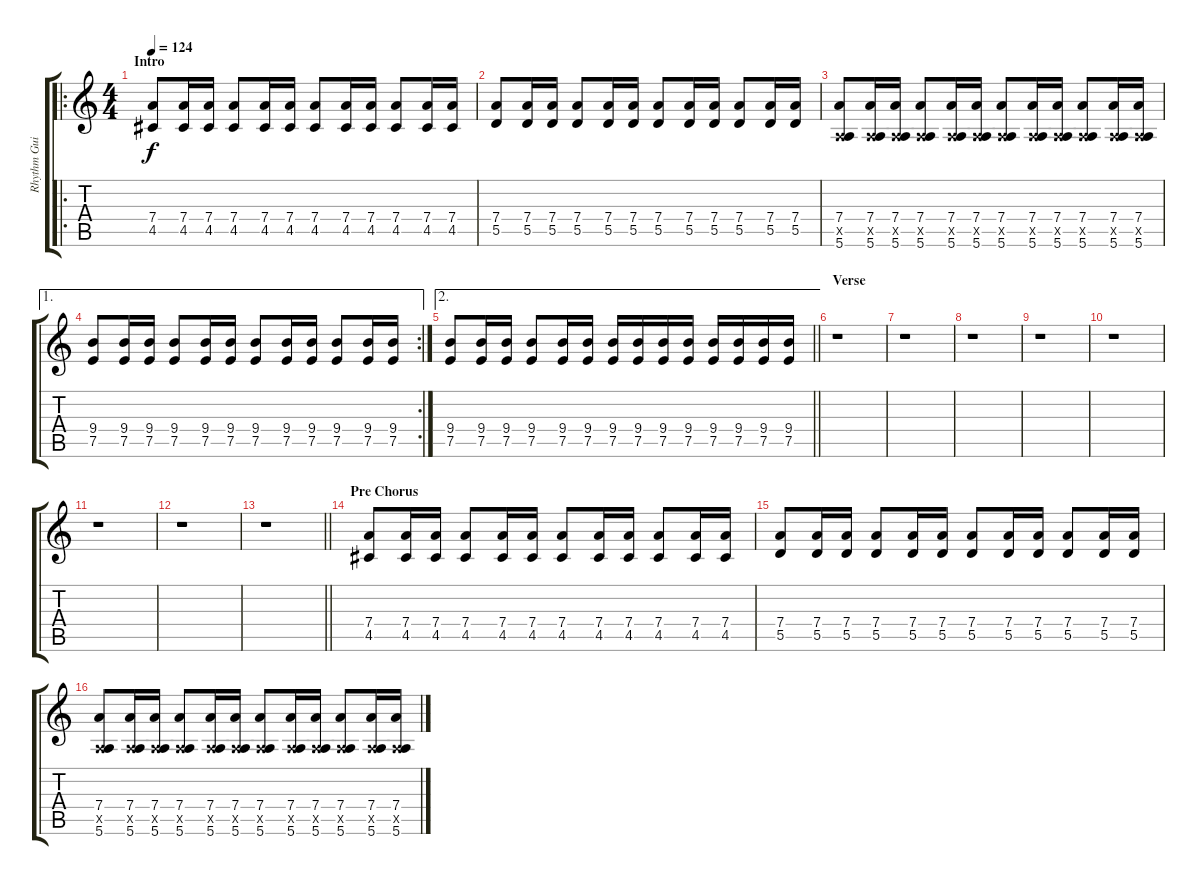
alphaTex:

\track ("Rhythm Guitar" "Rhythm Gui") {instrument distortionguitar}
\staff {score tabs}
\tuning (E4 B3 G3 D3 A2 E2) {hide}
\ro
\ts (4 4)
\section ("" "Intro")
\tempo 124
\clef g2
\ks c
(7.4 4.5).8{dy f instrument distortionguitar} (7.4 4.5).16 (7.4 4.5).16 (7.4 4.5).8 (7.4 4.5).16 (7.4 4.5).16 (7.4 4.5).8 (7.4 4.5).16 (7.4 4.5).16 (7.4 4.5).8 (7.4 4.5).16 (7.4 4.5).16 |
(7.4 5.5).8 (7.4 5.5).16 (7.4 5.5).16 (7.4 5.5).8 (7.4 5.5).16 (7.4 5.5).16 (7.4 5.5).8 (7.4 5.5).16 (7.4 5.5).16 (7.4 5.5).8 (7.4 5.5).16 (7.4 5.5).16 |
(7.4 0.5{x} 5.6).8 (7.4 0.5{x} 5.6).16 (7.4 0.5{x} 5.6).16 (7.4 0.5{x} 5.6).8 (7.4 0.5{x} 5.6).16 (7.4 0.5{x} 5.6).16 (7.4 0.5{x} 5.6).8 (7.4 0.5{x} 5.6).16 (7.4 0.5{x} 5.6).16 (7.4 0.5{x} 5.6).8 (7.4 0.5{x} 5.6).16 (7.4 0.5{x} 5.6).16 |
\ae 1
\rc 2
(9.4 7.5).8 (9.4 7.5).16 (9.4 7.5).16 (9.4 7.5).8 (9.4 7.5).16 (9.4 7.5).16 (9.4 7.5).8 (9.4 7.5).16 (9.4 7.5).16 (9.4 7.5).8 (9.4 7.5).16 (9.4 7.5).16 |
\ae 2
\barLineRight lightlight
(9.4 7.5).8 (9.4 7.5).16 (9.4 7.5).16 (9.4 7.5).8 (9.4 7.5).16 (9.4 7.5).16 (9.4 7.5).16 (9.4 7.5).16 (9.4 7.5).16 (9.4 7.5).16 (9.4 7.5).16 (9.4 7.5).16 (9.4 7.5).16 (9.4 7.5).16 |
\section ("" "Verse")
r.1 |
r.1 |
r.1 |
r.1 |
r.1 |
r.1 |
r.1 |
\barLineRight lightlight
r.1 |
\section ("" "Pre Chorus")
(7.4 4.5).8 (7.4 4.5).16 (7.4 4.5).16 (7.4 4.5).8 (7.4 4.5).16 (7.4 4.5).16 (7.4 4.5).8 (7.4 4.5).16 (7.4 4.5).16 (7.4 4.5).8 (7.4 4.5).16 (7.4 4.5).16 |
(7.4 5.5).8 (7.4 5.5).16 (7.4 5.5).16 (7.4 5.5).8 (7.4 5.5).16 (7.4 5.5).16 (7.4 5.5).8 (7.4 5.5).16 (7.4 5.5).16 (7.4 5.5).8 (7.4 5.5).16 (7.4 5.5).16 |
(7.4 0.5{x} 5.6).8 (7.4 0.5{x} 5.6).16 (7.4 0.5{x} 5.6).16 (7.4 0.5{x} 5.6).8 (7.4 0.5{x} 5.6).16 (7.4 0.5{x} 5.6).16 (7.4 0.5{x} 5.6).8 (7.4 0.5{x} 5.6).16 (7.4 0.5{x} 5.6).16 (7.4 0.5{x} 5.6).8 (7.4 0.5{x} 5.6).16 (7.4 0.5{x} 5.6).16
